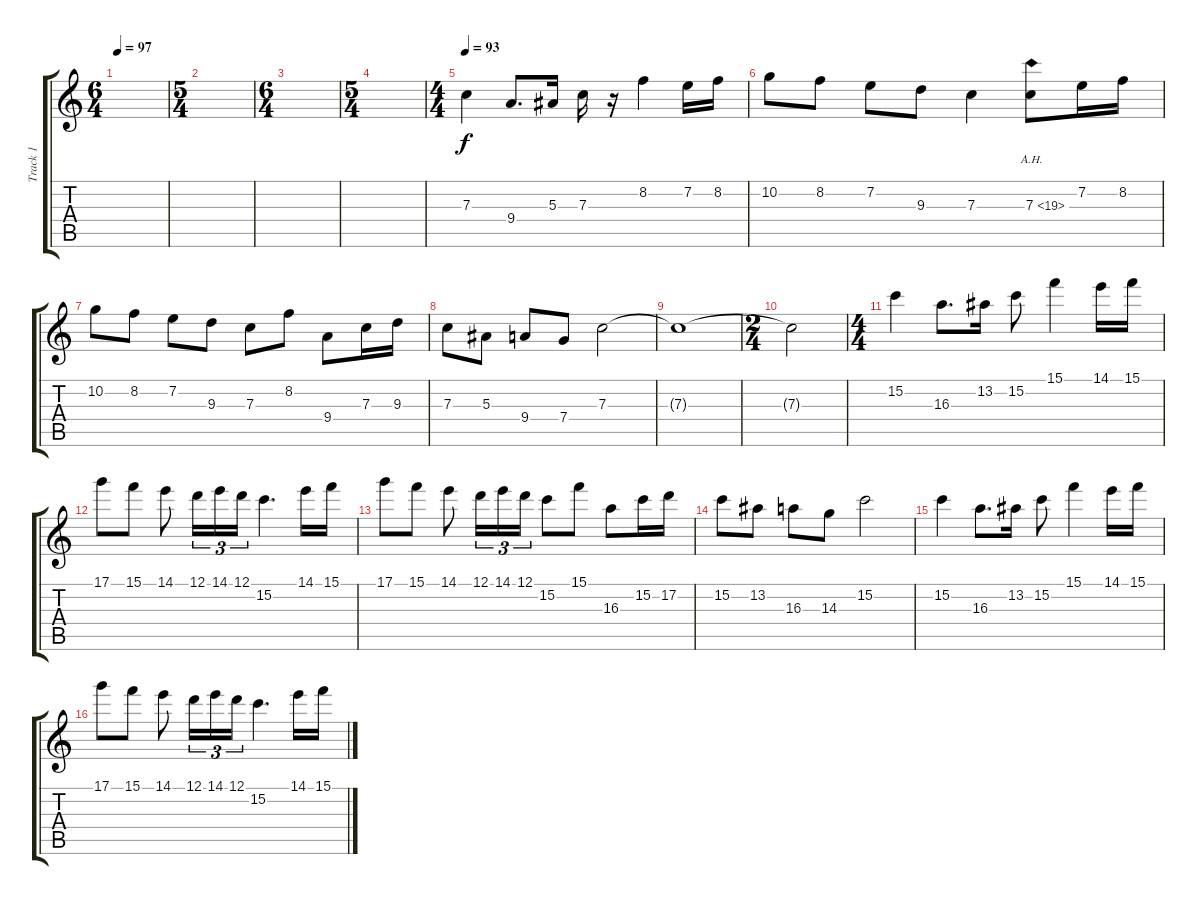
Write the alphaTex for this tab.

\track ("Track 1" "Track 1") {instrument distortionguitar}
\staff {score tabs}
\tuning (D4 A3 F3 C3 G2 C2) {hide}
\ts (6 4)
\tempo 97
\clef g2
\ks c
|
\ts (5 4)
|
\ts (6 4)
|
\ts (5 4)
|
\ts (4 4)
\tempo 93
7.3.4 9.4.8{d} 5.3.16 7.3.16 r.16 8.2.4 7.2.16 8.2.16 |
10.2.8 8.2.8 7.2.8 9.3.8 7.3.4 7.3{ah 12}.8 7.2.16 8.2.16 |
10.2.8 8.2.8 7.2.8 9.3.8 7.3.8 8.2.8 9.4.8 7.3.16 9.3.16 |
7.3.8 5.3.8 9.4.8 7.4.8 7.3.2 |
7.3{t}.1 |
\ts (2 4)
7.3{t}.2 |
\ts (4 4)
15.2.4 16.3.8{d} 13.2.16 15.2.8 15.1.4 14.1.16 15.1.16 |
17.1.8 15.1.8 14.1.8 12.1.16{tu (3 2)} 14.1.16{tu (3 2)} 12.1.16{tu (3 2)} 15.2.4{d} 14.1.16 15.1.16 |
17.1.8 15.1.8 14.1.8 12.1.16{tu (3 2)} 14.1.16{tu (3 2)} 12.1.16{tu (3 2)} 15.2.8 15.1.8 16.3.8 15.2.16 17.2.16 |
15.2.8 13.2.8 16.3.8 14.3.8 15.2.2 |
15.2.4 16.3.8{d} 13.2.16 15.2.8 15.1.4 14.1.16 15.1.16 |
17.1.8 15.1.8 14.1.8 12.1.16{tu (3 2)} 14.1.16{tu (3 2)} 12.1.16{tu (3 2)} 15.2.4{d} 14.1.16 15.1.16
